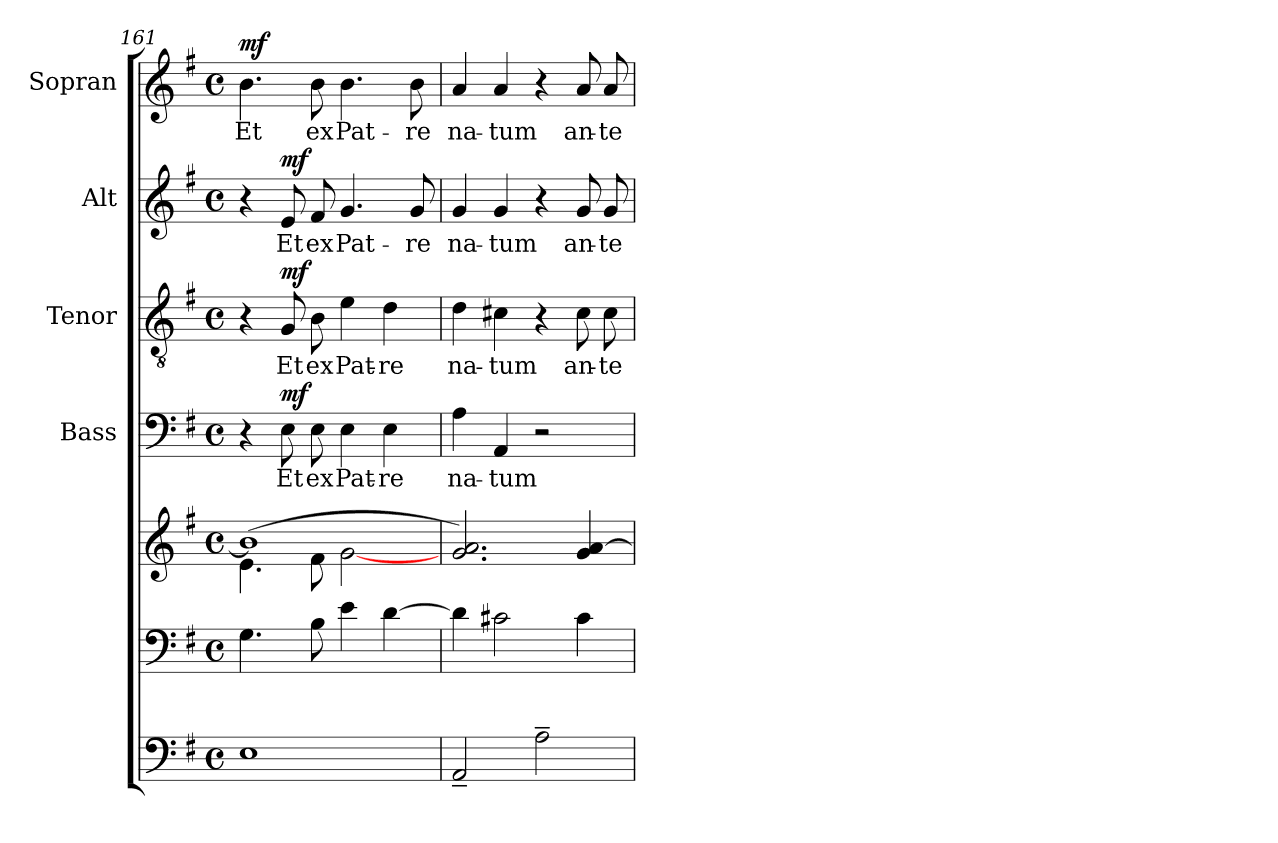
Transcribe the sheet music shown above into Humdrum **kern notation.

**kern	**kern	**kern	**kern	**text	**dynam	**kern	**text	**dynam	**kern	**text	**dynam	**kern	**text	**dynam
*part6	*part5	*part5	*part4	*part4	*part4	*part3	*part3	*part3	*part2	*part2	*part2	*part1	*part1	*part1
*staff7	*staff6	*staff5	*staff4	*staff4	*staff4	*staff3	*staff3	*staff3	*staff2	*staff2	*staff2	*staff1	*staff1	*staff1
*	*	*	*I"Bass	*	*	*I"Tenor	*	*	*I"Alt	*	*	*I"Sopran	*	*
*	*	*	*I'B.	*	*	*I'T.	*	*	*I'A.	*	*	*I'S.	*	*
*clefF4	*clefF4	*clefG2	*clefF4	*	*	*clefGv2	*	*	*clefG2	*	*	*clefG2	*	*
*ITrd7c12	*	*	*	*	*	*	*	*	*	*	*	*	*	*
*k[f#]	*k[f#]	*k[f#]	*k[f#]	*	*	*k[f#]	*	*	*k[f#]	*	*	*k[f#]	*	*
*G:	*G:	*G:	*G:	*	*	*G:	*	*	*G:	*	*	*G:	*	*
*M4/4	*M4/4	*M4/4	*M4/4	*	*	*M4/4	*	*	*M4/4	*	*	*M4/4	*	*
*met(c)	*met(c)	*met(c)	*met(c)	*	*	*met(c)	*	*	*met(c)	*	*	*met(c)	*	*
=161	=161	=161	=161	=161	=161	=161	=161	=161	=161	=161	=161	=161	=161	=161
*	*	*^	*	*	*	*	*	*	*	*	*	*	*	*
!	!	!	!	!	!	!	!	!	!	!	!	!	!	!LO:LY:b	!LO:DY:a
1EE	4.G\	(>1b]	4.e\	4r	.	.	4r	.	.	4r	.	.	4.b\	Et	mf
!	!	!	!	!	!LO:LY:b	!LO:DY:a	!	!LO:LY:b	!LO:DY:a	!	!LO:LY:b	!LO:DY:a	!	!	!
.	.	.	.	8E\	Et	mf	8G/	Et	mf	8e/	Et	mf	.	.	.
!	!	!	!	!	!LO:LY:b	!	!	!LO:LY:b	!	!	!LO:LY:b	!	!	!LO:LY:b	!
.	8B\	.	8f#\	8E\	ex	.	8B\	ex	.	8f#/	ex	.	8b\	ex	.
!	!	!	!	!	!LO:LY:b	!	!	!LO:LY:b	!	!	!LO:LY:b	!	!	!LO:LY:b	!
.	4e\	.	[<2g\	4E\	Pat-	.	4e\	Pat-	.	4.g/	Pat-	.	4.b\	Pat-	.
!	!	!	!	!	!LO:LY:b	!	!	!LO:LY:b	!	!	!	!	!	!	!
.	[4d\	.	.	4E\	-re	.	4d\	-re	.	.	.	.	.	.	.
!	!	!	!	!	!	!	!	!	!	!	!LO:LY:b	!	!	!LO:LY:b	!
.	.	.	.	.	.	.	.	.	.	8g/	-re	.	8b\	-re	.
*	*	*v	*v	*	*	*	*	*	*	*	*	*	*	*	*
!!LO:PB:g=z
=162	=162	=162	=162	=162	=162	=162	=162	=162	=162	=162	=162	=162	=162	=162
!	!	!	!	!LO:LY:b	!	!	!LO:LY:b	!	!	!LO:LY:b	!	!	!LO:LY:b	!
2AAA~</	4d\]	2.g/ 2.a/)	4A\	na-	.	4d\	na-	.	4g/	na-	.	4a/	na-	.
!	!	!	!	!LO:LY:b	!	!	!LO:LY:b	!	!	!LO:LY:b	!	!	!LO:LY:b	!
.	2c#X\	.	4AA/	-tum	.	4c#X\	-tum	.	4g/	-tum	.	4a/	-tum	.
2AA~>\	.	.	2r	.	.	4r	.	.	4r	.	.	4r	.	.
!	!	!	!	!	!	!	!LO:LY:b	!	!	!LO:LY:b	!	!	!LO:LY:b	!
.	4c#\	4g/ [>4a/	.	.	.	8c#\	an-	.	8g/	an-	.	8a/	an-	.
!	!	!	!	!	!	!	!LO:LY:b	!	!	!LO:LY:b	!	!	!LO:LY:b	!
.	.	.	.	.	.	8c#\	-te	.	8g/	-te	.	8a/	-te	.
=	=	=	=	=	=	=	=	=	=	=	=	=	=	=
*-	*-	*-	*-	*-	*-	*-	*-	*-	*-	*-	*-	*-	*-	*-
